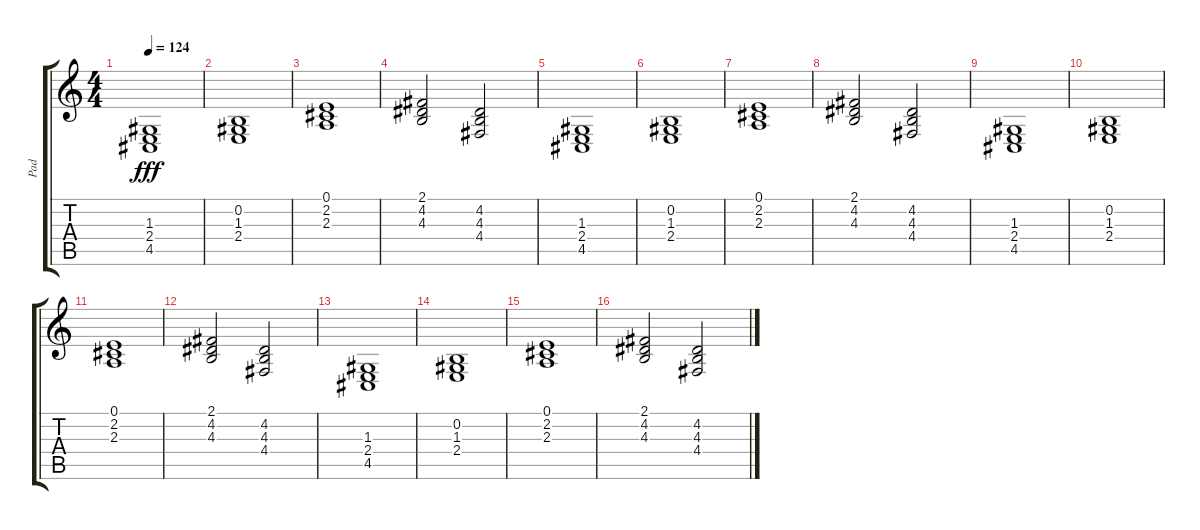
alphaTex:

\track ("Pad" "Pad") {instrument pad7halo}
\staff {score tabs}
\tuning (E4 B3 G3 D3 A2 E2) {hide}
\ts (4 4)
\tempo 124
\clef g2
\ks c
(1.3 2.4 4.5).1{dy fff instrument pad7halo} |
(0.2 1.3 2.4).1 |
(0.1 2.2 2.3).1 |
(2.1 4.2 4.3).2 (4.2 4.3 4.4).2 |
(1.3 2.4 4.5).1 |
(0.2 1.3 2.4).1 |
(0.1 2.2 2.3).1 |
(2.1 4.2 4.3).2 (4.2 4.3 4.4).2 |
(1.3 2.4 4.5).1 |
(0.2 1.3 2.4).1 |
(0.1 2.2 2.3).1 |
(2.1 4.2 4.3).2 (4.2 4.3 4.4).2 |
(1.3 2.4 4.5).1 |
(0.2 1.3 2.4).1 |
(0.1 2.2 2.3).1 |
(2.1 4.2 4.3).2 (4.2 4.3 4.4).2
